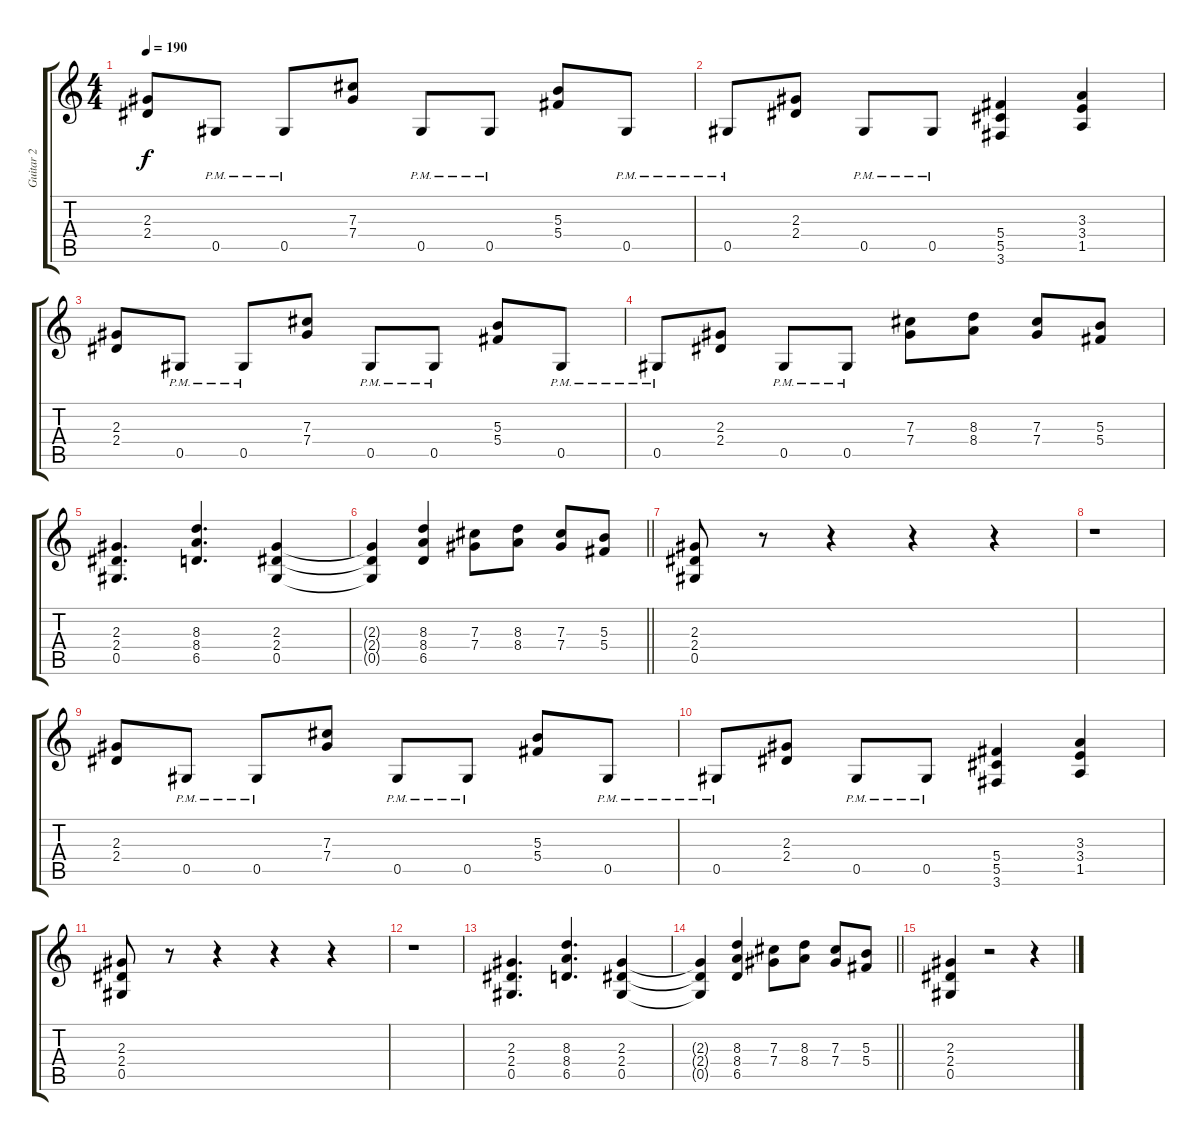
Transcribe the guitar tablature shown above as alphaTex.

\track ("Guitar 2" "Guitar 2") {instrument distortionguitar}
\staff {score tabs}
\tuning (Eb4 Bb3 Gb3 Db3 Ab2 Eb2) {hide}
\ts (4 4)
\tempo 190
\clef g2
\ks aminor
(2.3 2.4).8{dy f} 0.5{pm}.8 0.5{pm}.8 (7.3 7.4).8 0.5{pm}.8 0.5{pm}.8 (5.3 5.4).8 0.5{pm}.8 |
0.5{pm}.8 (2.3 2.4).8 0.5{pm}.8 0.5{pm}.8 (5.4 5.5 3.6).4 (3.3 3.4 1.5).4 |
(2.3 2.4).8 0.5{pm}.8 0.5{pm}.8 (7.3 7.4).8 0.5{pm}.8 0.5{pm}.8 (5.3 5.4).8 0.5{pm}.8 |
0.5{pm}.8 (2.3 2.4).8 0.5{pm}.8 0.5{pm}.8 (7.3 7.4).8 (8.3 8.4).8 (7.3 7.4).8 (5.3 5.4).8 |
(2.3 2.4 0.5).4{d} (8.3 8.4 6.5).4{d} (2.3 2.4 0.5).4 |
\barLineRight lightlight
(2.3{t} 2.4{t} 0.5{t}).4 (8.3 8.4 6.5).4 (7.3 7.4).8 (8.3 8.4).8 (7.3 7.4).8 (5.3 5.4).8 |
(2.3 2.4 0.5).8 r.8 r.4 r.4 r.4 |
r.1 |
(2.3 2.4).8 0.5{pm}.8 0.5{pm}.8 (7.3 7.4).8 0.5{pm}.8 0.5{pm}.8 (5.3 5.4).8 0.5{pm}.8 |
0.5{pm}.8 (2.3 2.4).8 0.5{pm}.8 0.5{pm}.8 (5.4 5.5 3.6).4 (3.3 3.4 1.5).4 |
(2.3 2.4 0.5).8 r.8 r.4 r.4 r.4 |
r.1 |
(2.3 2.4 0.5).4{d} (8.3 8.4 6.5).4{d} (2.3 2.4 0.5).4 |
\barLineRight lightlight
(2.3{t} 2.4{t} 0.5{t}).4 (8.3 8.4 6.5).4 (7.3 7.4).8 (8.3 8.4).8 (7.3 7.4).8 (5.3 5.4).8 |
(2.3 2.4 0.5).4 r.2 r.4
